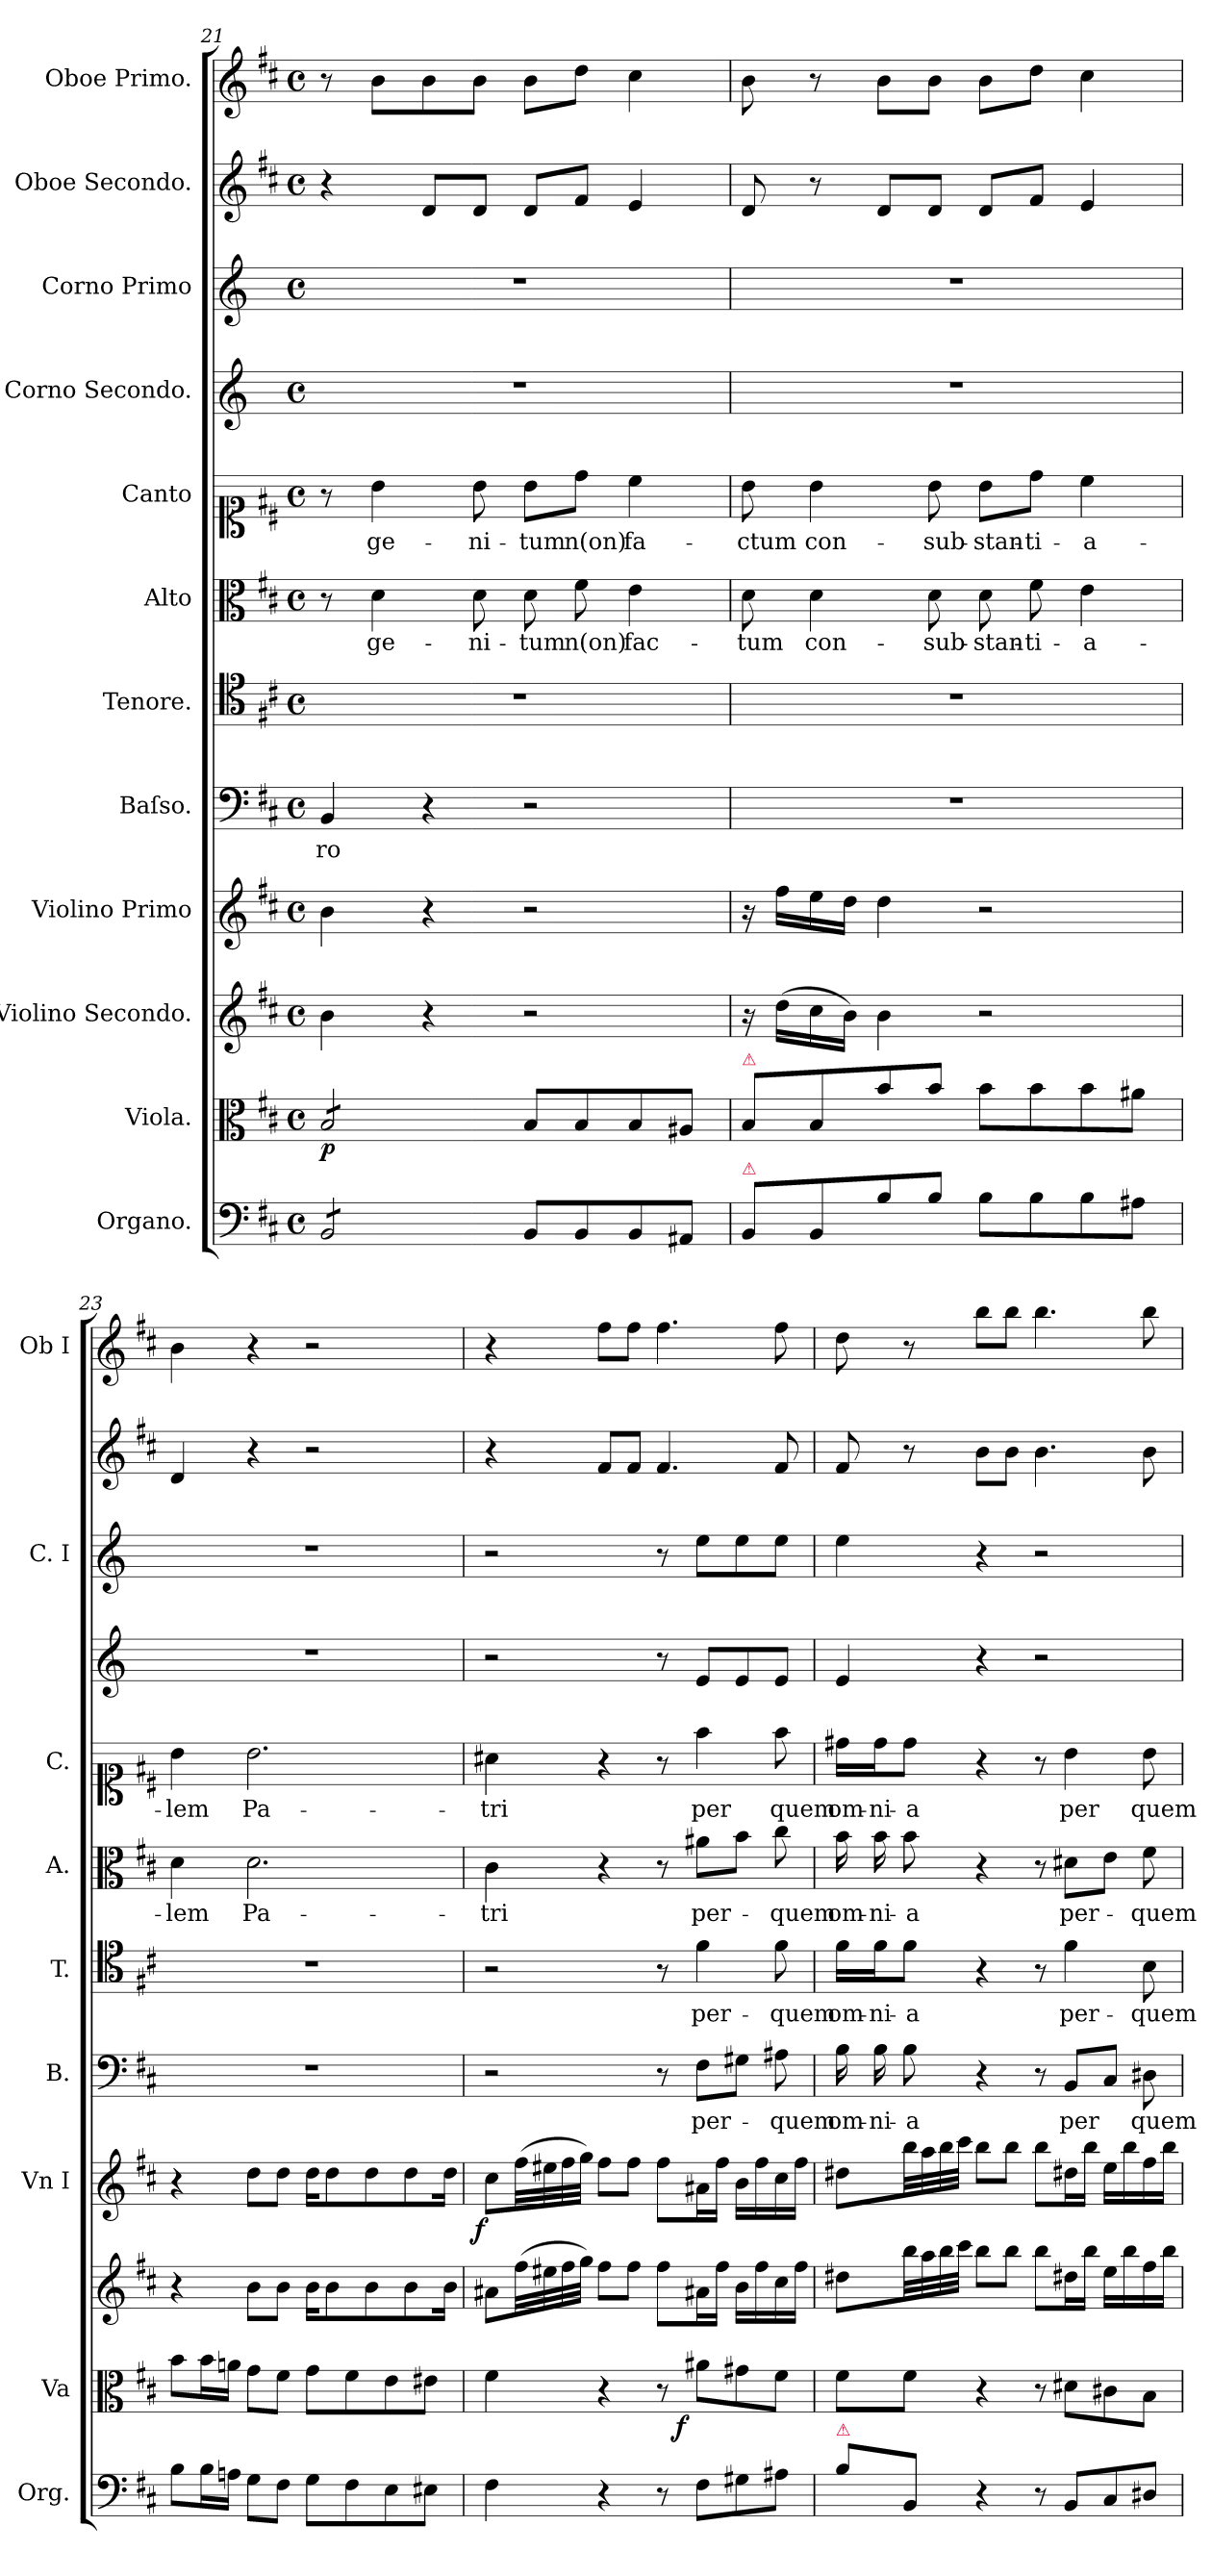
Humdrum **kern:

**kern	**kern	**dynam	**kern	**kern	**dynam	**kern	**text	**kern	**text	**kern	**text	**kern	**text	**kern	**kern	**kern	**kern
*part12	*part11	*part11	*part10	*part9	*part9	*part8	*part8	*part7	*part7	*part6	*part6	*part5	*part5	*part4	*part3	*part2	*part1
*staff12	*staff11	*staff11	*staff10	*staff9	*staff9	*staff8	*staff8	*staff7	*staff7	*staff6	*staff6	*staff5	*staff5	*staff4	*staff3	*staff2	*staff1
*I"Organo.	*I"Viola.	*	*I"Violino Secondo.	*I"Violino Primo	*	*I"Baſso.	*	*I"Tenore.	*	*I"Alto	*	*I"Canto	*	*I"Corno Secondo.	*I"Corno Primo	*I"Oboe Secondo.	*I"Oboe Primo.
*I'Org.	*I'Va	*	*	*I'Vn I	*	*I'B.	*	*I'T.	*	*I'A.	*	*I'C.	*	*	*I'C. I	*	*I'Ob I
*clefF4	*clefC3	*	*clefG2	*clefG2	*	*clefF4	*	*clefC4	*	*clefC3	*	*clefC1	*	*clefG2	*clefG2	*clefG2	*clefG2
*k[f#c#]	*k[f#c#]	*	*k[f#c#]	*k[f#c#]	*	*k[f#c#]	*	*k[f#c#]	*	*k[f#c#]	*	*k[f#c#]	*	*k[]	*k[]	*k[f#c#]	*k[f#c#]
*M4/4	*M4/4	*	*M4/4	*M4/4	*	*M4/4	*	*M4/4	*	*M4/4	*	*M4/4	*	*M4/4	*M4/4	*M4/4	*M4/4
*met(c)	*met(c)	*	*met(c)	*met(c)	*	*met(c)	*	*met(c)	*	*met(c)	*	*met(c)	*	*met(c)	*met(c)	*met(c)	*met(c)
=21	=21	=21	=21	=21	=21	=21	=21	=21	=21	=21	=21	=21	=21	=21	=21	=21	=21
*tremolo	*	*	*	*	*	*	*	*	*	*	*	*	*	*	*	*	*
*	*tremolo	*	*	*	*	*	*	*	*	*	*	*	*	*	*	*	*
8BB/L	8B/L	p	4b\	4b\	.	4BB/	-ro	1r	.	8r	.	8r	.	1r	1r	4r	8r
8BB/	8B/	.	.	.	.	.	.	.	.	4d\	ge-	4b\	ge-	.	.	.	8b\L
8BB/	8B/	.	4r	4r	.	4r	.	.	.	.	.	.	.	.	.	8d/L	8b\
8BB/J	8B/J	.	.	.	.	.	.	.	.	8d\	-ni-	8b\	-ni-	.	.	8d/J	8b\J
*	*Xtremolo	*	*	*	*	*	*	*	*	*	*	*	*	*	*	*	*
*Xtremolo	*	*	*	*	*	*	*	*	*	*	*	*	*	*	*	*	*
8BB/L	8B/L	.	2r	2r	.	2r	.	.	.	8d\	-tum	8b\L	-tum	.	.	8d/L	8b\L
8BB/	8B/	.	.	.	.	.	.	.	.	8f#\	n(on)	8dd\J	n(on)	.	.	8f#/J	8dd\J
8BB/	8B/	.	.	.	.	.	.	.	.	4e\	fac-	4cc#\	fa-	.	.	4e/	4cc#\
8AA#X/J	8A#X/J	.	.	.	.	.	.	.	.	.	.	.	.	.	.	.	.
=22	=22	=22	=22	=22	=22	=22	=22	=22	=22	=22	=22	=22	=22	=22	=22	=22	=22
!	!LO:TX:a:color=crimson:t=⚠	!	!	!	!	!	!	!	!	!	!	!	!	!	!	!	!
!LO:TX:a:color=crimson:t=⚠	!	!	!	!	!	!	!	!	!	!	!	!	!	!	!	!	!
8BB/L	8B/L	.	16r	16r	.	1r	.	1r	.	8d\	-tum	8b\	-ctum	1r	1r	8d/	8b\
.	.	.	(16dd\LL	16ff#\LL	.	.	.	.	.	.	.	.	.	.	.	.	.
8BB/	8B/	.	16cc#\	16ee\	.	.	.	.	.	4d\	con-	4b\	con-	.	.	8r	8r
.	.	.	16b\JJ)	16dd\JJ	.	.	.	.	.	.	.	.	.	.	.	.	.
8B\	8b\	.	4b\	4dd\	.	.	.	.	.	.	.	.	.	.	.	8d/L	8b\L
8B\J	8b\J	.	.	.	.	.	.	.	.	8d\	-sub-	8b\	-sub-	.	.	8d/J	8b\J
8B\L	8b\L	.	2r	2r	.	.	.	.	.	8d\	-stan-	8b\L	-stan-	.	.	8d/L	8b\L
8B\	8b\	.	.	.	.	.	.	.	.	8f#\	-ti-	8dd\J	-ti-	.	.	8f#/J	8dd\J
8B\	8b\	.	.	.	.	.	.	.	.	4e\	-a-	4cc#\	-a-	.	.	4e/	4cc#\
8A#X\J	8a#X\J	.	.	.	.	.	.	.	.	.	.	.	.	.	.	.	.
=23	=23	=23	=23	=23	=23	=23	=23	=23	=23	=23	=23	=23	=23	=23	=23	=23	=23
8B\L	8b\L	.	4r	4r	.	1r	.	1r	.	4d\	-lem	4b\	-lem	1r	1r	4d/	4b\
16B\L	16b\L	.	.	.	.	.	.	.	.	.	.	.	.	.	.	.	.
16An\JJ	16an\JJ	.	.	.	.	.	.	.	.	.	.	.	.	.	.	.	.
8G\L	8g\L	.	8b\L	8dd\L	.	.	.	.	.	2.d\	Pa-	2.b\	Pa-	.	.	4r	4r
8F#\J	8f#\J	.	8b\J	8dd\J	.	.	.	.	.	.	.	.	.	.	.	.	.
8G\L	8g\L	.	16b\KL	16dd\KL	.	.	.	.	.	.	.	.	.	.	.	2r	2r
.	.	.	8b\	8dd\	.	.	.	.	.	.	.	.	.	.	.	.	.
8F#\	8f#\	.	.	.	.	.	.	.	.	.	.	.	.	.	.	.	.
.	.	.	8b\	8dd\	.	.	.	.	.	.	.	.	.	.	.	.	.
8E\	8e\	.	.	.	.	.	.	.	.	.	.	.	.	.	.	.	.
.	.	.	8b\	8dd\	.	.	.	.	.	.	.	.	.	.	.	.	.
8E#X\J	8e#X\J	.	.	.	.	.	.	.	.	.	.	.	.	.	.	.	.
.	.	.	16b\Jk	16dd\Jk	.	.	.	.	.	.	.	.	.	.	.	.	.
=24	=24	=24	=24	=24	=24	=24	=24	=24	=24	=24	=24	=24	=24	=24	=24	=24	=24
!	!	!	!	!	!LO:DY:b:rj	!	!	!	!	!	!	!	!	!	!	!	!
*	*^	*	*	*	*	*	*	*	*	*	*	*	*	*	*	*	*
4F#\	4f#\	2ryy	.	8a#X\L	8cc#\L	f	2r	.	2r	.	4c#\	-tri	4a#X\	-tri	2r	2r	4r	4r
.	.	.	.	(32ff#\LL	(32ff#\LL	.	.	.	.	.	.	.	.	.	.	.	.	.
.	.	.	.	32ee#X\	32ee#X\	.	.	.	.	.	.	.	.	.	.	.	.	.
.	.	.	.	32ff#\	32ff#\	.	.	.	.	.	.	.	.	.	.	.	.	.
.	.	.	.	32gg\JJJ)	32gg\JJJ)	.	.	.	.	.	.	.	.	.	.	.	.	.
4r	4r	.	.	8ff#\L	8ff#\L	.	.	.	.	.	4r	.	4r	.	.	.	8f#/L	8ff#\L
.	.	.	.	8ff#\J	8ff#\J	.	.	.	.	.	.	.	.	.	.	.	8f#/J	8ff#\J
8r	8r	16ryy	.	8ff#\L	8ff#\L	.	8r	.	8r	.	8r	.	8r	.	8r	8r	4.f#/	4.ff#\
.	.	4..ryy	f	.	.	.	.	.	.	.	.	.	.	.	.	.	.	.
8F#\L	8a#X\L	.	.	16a#X\L	16a#X\L	.	8F#\L	per-	4f#\	per-	8a#X\L	per-	4ff#\	per	8e/L	8ee\L	.	.
.	.	.	.	16ff#\JJ	16ff#\JJ	.	.	.	.	.	.	.	.	.	.	.	.	.
8G#X\	8g#X\	.	.	16b\LL	16b\LL	.	8G#X\J	.	.	.	8b\J	.	.	.	8e/	8ee\	.	.
.	.	.	.	16ff#\	16ff#\	.	.	.	.	.	.	.	.	.	.	.	.	.
8A#X\J	8f#\J	.	.	16cc#\	16cc#\	.	8A#X\	-quem	8f#\	-quem	8cc#\	-quem	8ff#\	quem	8e/J	8ee\J	8f#/	8ff#\
.	.	.	.	16ff#\JJ	16ff#\JJ	.	.	.	.	.	.	.	.	.	.	.	.	.
=25	=25	=25	=25	=25	=25	=25	=25	=25	=25	=25	=25	=25	=25	=25	=25	=25	=25	=25
!LO:TX:a:color=crimson:t=⚠	!	!	!	!	!	!	!	!	!	!	!	!	!	!	!	!	!	!
*	*v	*v	*	*	*	*	*	*	*	*	*	*	*	*	*	*	*	*
8B\L	8f#\L	.	8dd#X\L	8dd#X\L	.	16B\	om-	16f#\LL	om-	16b\	om-	16dd#X\LL	om-	4e/	4ee\	8f#/	8dd\
.	.	.	.	.	.	16B\	-ni-	16f#\J	-ni-	16b\	-ni-	16dd#\J	-ni-	.	.	.	.
8BB/J	8f#\J	.	32bb\LL	32bb\LL	.	8B\	-a	8f#\J	-a	8b\	-a	8dd#\J	-a	.	.	8r	8r
.	.	.	32aa\	32aa\	.	.	.	.	.	.	.	.	.	.	.	.	.
.	.	.	32bb\	32bb\	.	.	.	.	.	.	.	.	.	.	.	.	.
.	.	.	32ccc#\JJJ	32ccc#\JJJ	.	.	.	.	.	.	.	.	.	.	.	.	.
4r	4r	.	8bb\L	8bb\L	.	4r	.	4r	.	4r	.	4r	.	4r	4r	8b\L	8bb\L
.	.	.	8bb\J	8bb\J	.	.	.	.	.	.	.	.	.	.	.	8b\J	8bb\J
8r	8r	.	8bb\L	8bb\L	.	8r	.	8r	.	8r	.	8r	.	2r	2r	4.b\	4.bb\
!	!	!	!	!	!	!	!LO:LY:i	!	!LO:LY:i	!	!LO:LY:i	!	!LO:LY:i	!	!	!	!
8BB/L	8d#X\L	.	16dd#X\L	16dd#X\L	.	8BB/L	per	4f#\	per-	8d#X\L	per-	4b\	per	.	.	.	.
.	.	.	16bb\JJ	16bb\JJ	.	.	.	.	.	.	.	.	.	.	.	.	.
8C#/	8c#X\	.	16ee\LL	16ee\LL	.	8C#/J	.	.	.	8e\J	.	.	.	.	.	.	.
.	.	.	16bb\	16bb\	.	.	.	.	.	.	.	.	.	.	.	.	.
!	!	!	!	!	!	!	!LO:LY:i	!	!LO:LY:i	!	!LO:LY:i	!	!LO:LY:i	!	!	!	!
8D#X/J	8B\J	.	16ff#\	16ff#\	.	8D#X\	quem	8B\	-quem	8f#\	-quem	8b\	quem	.	.	8b\	8bb\
.	.	.	16bb\JJ	16bb\JJ	.	.	.	.	.	.	.	.	.	.	.	.	.
=	=	=	=	=	=	=	=	=	=	=	=	=	=	=	=	=	=
*-	*-	*-	*-	*-	*-	*-	*-	*-	*-	*-	*-	*-	*-	*-	*-	*-	*-
